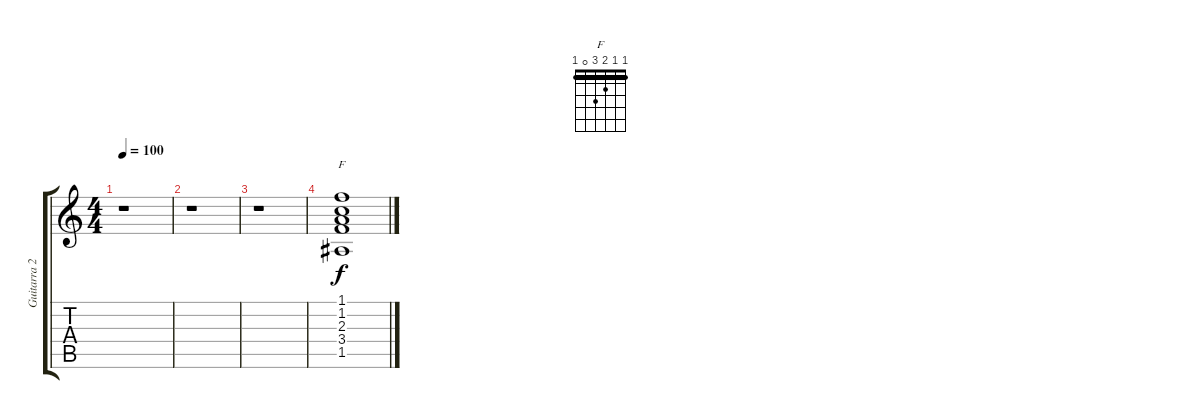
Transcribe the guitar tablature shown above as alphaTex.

\track ("Guitarra 2" "Guitarra 2") {instrument electricguitarjazz}
\staff {score tabs}
\tuning (E4 B3 G3 D3 A2 E2) {hide}
\chord ("F" 1 1 2 3 0 1) {barre 1}
\ts (4 4)
\tempo 100
\clef g2
\ks c
r.1{dy f} |
r.1 |
r.1 |
(1.1 1.2 2.3 3.4 1.5).1{ch "F"}
